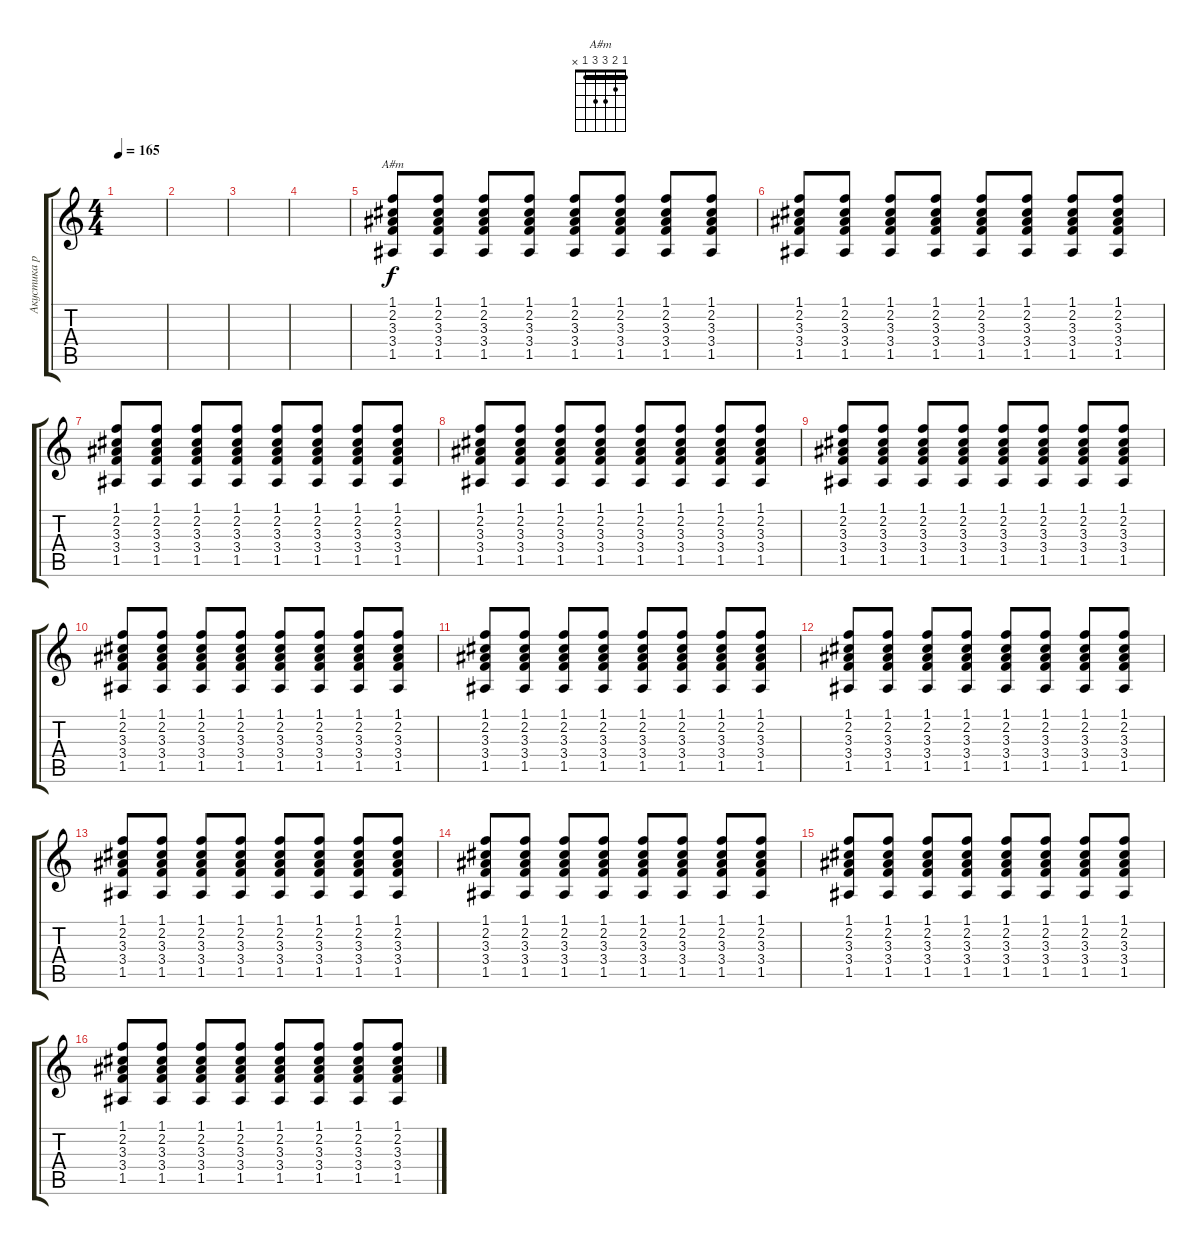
\track ("Акустика ритм" "Акустика р") {instrument acousticguitarsteel}
\staff {score tabs}
\tuning (E4 B3 G3 D3 A2 E2) {hide}
\chord ("A#m" 1 2 3 3 1 x) {barre 1}
\ts (4 4)
\tempo 165
\clef g2
\ks c
|
|
|
|
(1.1 2.2 3.3 3.4 1.5).8{ch "A#m"} (1.1 2.2 3.3 3.4 1.5).8 (1.1 2.2 3.3 3.4 1.5).8 (1.1 2.2 3.3 3.4 1.5).8 (1.1 2.2 3.3 3.4 1.5).8 (1.1 2.2 3.3 3.4 1.5).8 (1.1 2.2 3.3 3.4 1.5).8 (1.1 2.2 3.3 3.4 1.5).8 |
(1.1 2.2 3.3 3.4 1.5).8 (1.1 2.2 3.3 3.4 1.5).8 (1.1 2.2 3.3 3.4 1.5).8 (1.1 2.2 3.3 3.4 1.5).8 (1.1 2.2 3.3 3.4 1.5).8 (1.1 2.2 3.3 3.4 1.5).8 (1.1 2.2 3.3 3.4 1.5).8 (1.1 2.2 3.3 3.4 1.5).8 |
(1.1 2.2 3.3 3.4 1.5).8{volume 6} (1.1 2.2 3.3 3.4 1.5).8 (1.1 2.2 3.3 3.4 1.5).8 (1.1 2.2 3.3 3.4 1.5).8 (1.1 2.2 3.3 3.4 1.5).8 (1.1 2.2 3.3 3.4 1.5).8 (1.1 2.2 3.3 3.4 1.5).8 (1.1 2.2 3.3 3.4 1.5).8 |
(1.1 2.2 3.3 3.4 1.5).8{volume 5} (1.1 2.2 3.3 3.4 1.5).8 (1.1 2.2 3.3 3.4 1.5).8 (1.1 2.2 3.3 3.4 1.5).8 (1.1 2.2 3.3 3.4 1.5).8 (1.1 2.2 3.3 3.4 1.5).8 (1.1 2.2 3.3 3.4 1.5).8 (1.1 2.2 3.3 3.4 1.5).8 |
(1.1 2.2 3.3 3.4 1.5).8{volume 5} (1.1 2.2 3.3 3.4 1.5).8 (1.1 2.2 3.3 3.4 1.5).8 (1.1 2.2 3.3 3.4 1.5).8 (1.1 2.2 3.3 3.4 1.5).8 (1.1 2.2 3.3 3.4 1.5).8 (1.1 2.2 3.3 3.4 1.5).8 (1.1 2.2 3.3 3.4 1.5).8 |
(1.1 2.2 3.3 3.4 1.5).8 (1.1 2.2 3.3 3.4 1.5).8 (1.1 2.2 3.3 3.4 1.5).8 (1.1 2.2 3.3 3.4 1.5).8 (1.1 2.2 3.3 3.4 1.5).8 (1.1 2.2 3.3 3.4 1.5).8 (1.1 2.2 3.3 3.4 1.5).8 (1.1 2.2 3.3 3.4 1.5).8 |
(1.1 2.2 3.3 3.4 1.5).8 (1.1 2.2 3.3 3.4 1.5).8 (1.1 2.2 3.3 3.4 1.5).8 (1.1 2.2 3.3 3.4 1.5).8 (1.1 2.2 3.3 3.4 1.5).8 (1.1 2.2 3.3 3.4 1.5).8 (1.1 2.2 3.3 3.4 1.5).8 (1.1 2.2 3.3 3.4 1.5).8 |
(1.1 2.2 3.3 3.4 1.5).8 (1.1 2.2 3.3 3.4 1.5).8 (1.1 2.2 3.3 3.4 1.5).8 (1.1 2.2 3.3 3.4 1.5).8 (1.1 2.2 3.3 3.4 1.5).8 (1.1 2.2 3.3 3.4 1.5).8 (1.1 2.2 3.3 3.4 1.5).8 (1.1 2.2 3.3 3.4 1.5).8 |
(1.1 2.2 3.3 3.4 1.5).8{volume 4} (1.1 2.2 3.3 3.4 1.5).8 (1.1 2.2 3.3 3.4 1.5).8 (1.1 2.2 3.3 3.4 1.5).8 (1.1 2.2 3.3 3.4 1.5).8 (1.1 2.2 3.3 3.4 1.5).8 (1.1 2.2 3.3 3.4 1.5).8 (1.1 2.2 3.3 3.4 1.5).8 |
(1.1 2.2 3.3 3.4 1.5).8 (1.1 2.2 3.3 3.4 1.5).8 (1.1 2.2 3.3 3.4 1.5).8 (1.1 2.2 3.3 3.4 1.5).8 (1.1 2.2 3.3 3.4 1.5).8 (1.1 2.2 3.3 3.4 1.5).8 (1.1 2.2 3.3 3.4 1.5).8 (1.1 2.2 3.3 3.4 1.5).8 |
(1.1 2.2 3.3 3.4 1.5).8 (1.1 2.2 3.3 3.4 1.5).8 (1.1 2.2 3.3 3.4 1.5).8 (1.1 2.2 3.3 3.4 1.5).8 (1.1 2.2 3.3 3.4 1.5).8 (1.1 2.2 3.3 3.4 1.5).8 (1.1 2.2 3.3 3.4 1.5).8 (1.1 2.2 3.3 3.4 1.5).8 |
(1.1 2.2 3.3 3.4 1.5).8{volume 2} (1.1 2.2 3.3 3.4 1.5).8 (1.1 2.2 3.3 3.4 1.5).8 (1.1 2.2 3.3 3.4 1.5).8 (1.1 2.2 3.3 3.4 1.5).8 (1.1 2.2 3.3 3.4 1.5).8 (1.1 2.2 3.3 3.4 1.5).8 (1.1 2.2 3.3 3.4 1.5).8
